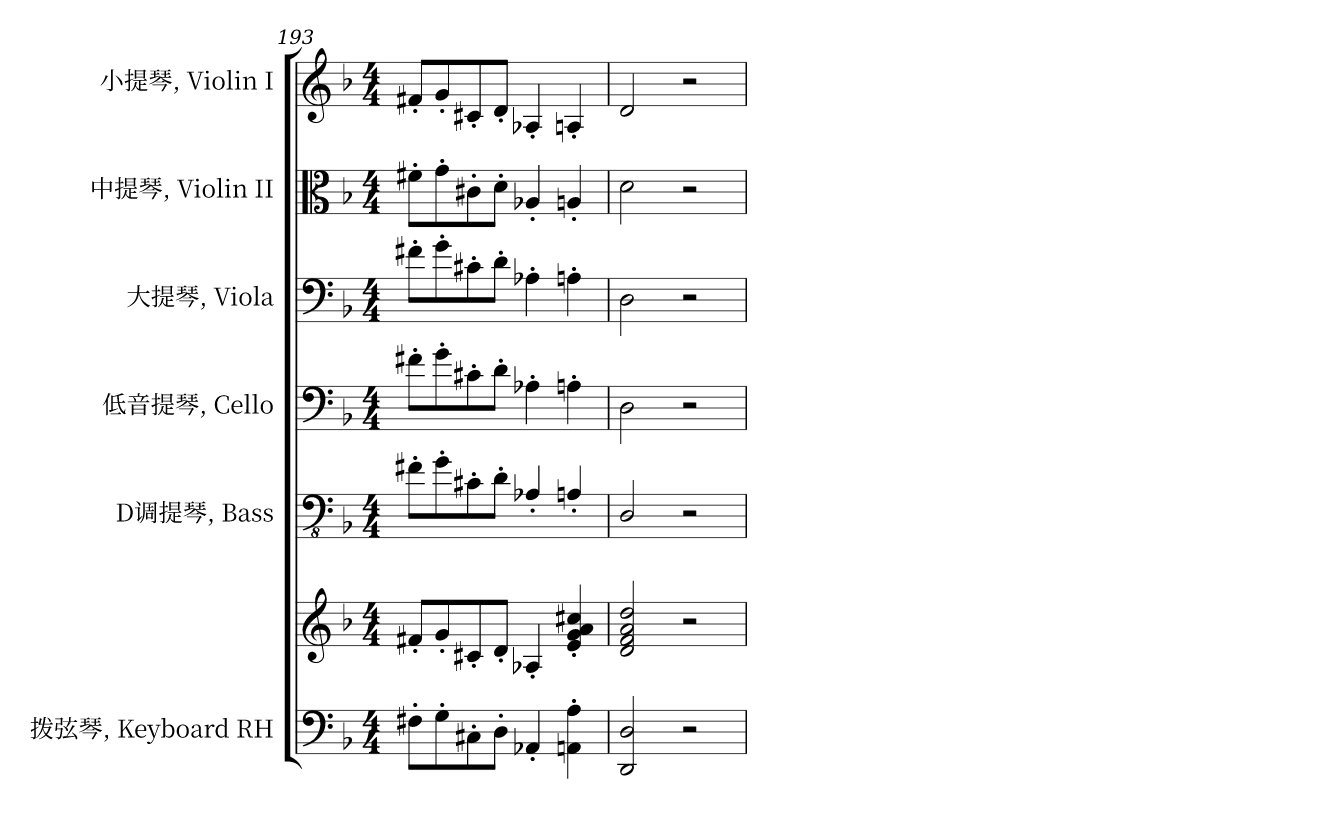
**kern	**kern	**kern	**kern	**kern	**kern	**kern
*part6	*part6	*part5	*part4	*part3	*part2	*part1
*staff7	*staff6	*staff5	*staff4	*staff3	*staff2	*staff1
*I"拨弦琴, Keyboard RH	*	*I"D调提琴, Bass	*I"低音提琴, Cello	*I"大提琴, Viola	*I"中提琴, Violin II	*I"小提琴, Violin I
*	*	*	*	*	*	*I'Vln.
*clefF4	*clefG2	*clefFv4	*clefF4	*clefF4	*clefC3	*clefG2
*	*	*ITrd7c12	*ITrd7c12	*	*	*
*k[b-]	*k[b-]	*k[b-]	*k[b-]	*k[b-]	*k[b-]	*k[b-]
*M4/4	*M4/4	*M4/4	*M4/4	*M4/4	*M4/4	*M4/4
=193	=193	=193	=193	=193	=193	=193
8F#X'\L	8f#X'/L	8FF#X'\L	8F#X'\L	8f#X'\L	8f#X'\L	8f#X'/L
8G'\	8g'/	8GG'\	8G'\	8g'\	8g'\	8g'/
8C#X'\	8c#X'/	8CC#X'\	8C#X'\	8c#X'\	8c#X'\	8c#X'/
8D'\J	8d'/J	8DD'\J	8D'\J	8d'\J	8d'\J	8d'/J
4AA-X'/	4A-X'/	4AAA-X'/	4AA-X'\	4A-X'\	4A-X'/	4A-X'/
4AAn\' 4A\'	4e/' 4g/' 4a/' 4cc#X/'	4AAAn'/	4AAn'\	4An'\	4An'/	4An'/
=194	=194	=194	=194	=194	=194	=194
2DD/ 2D/	2d/ 2f/ 2a/ 2dd/	2DDD/	2DD\	2D\	2d\	2d/
2r	2r	2r	2r	2r	2r	2r
=	=	=	=	=	=	=
*-	*-	*-	*-	*-	*-	*-
